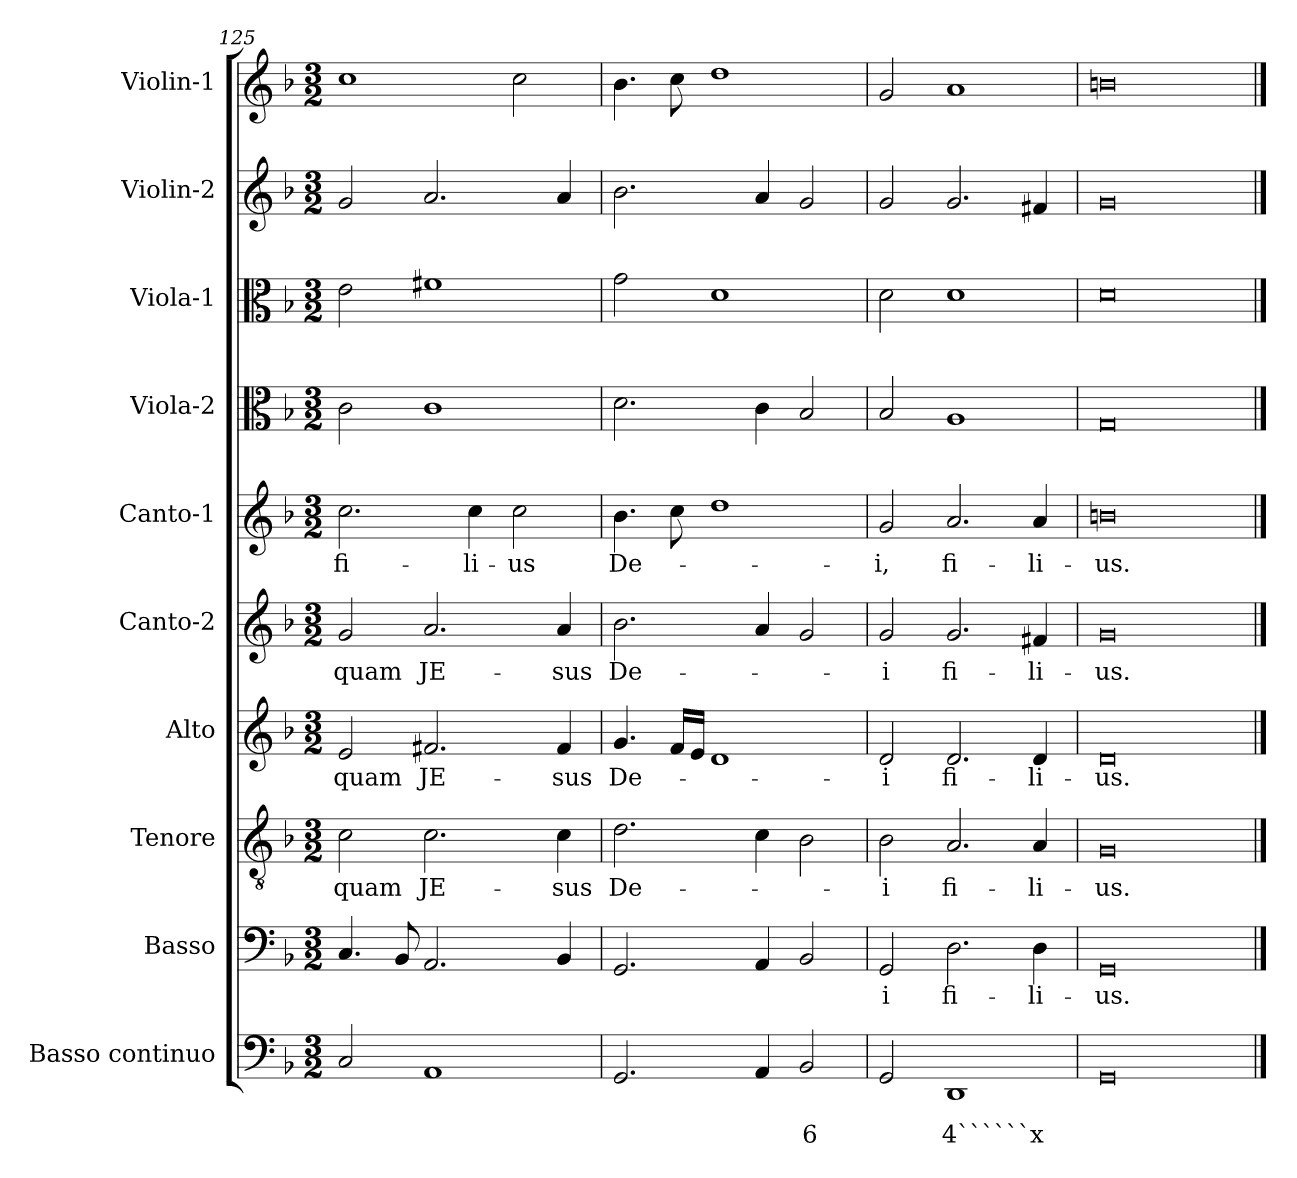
**kern	**text	**text	**kern	**text	**kern	**text	**kern	**text	**kern	**text	**kern	**text	**kern	**kern	**kern	**kern
*part10	*part10	*part10	*part9	*part9	*part8	*part8	*part7	*part7	*part6	*part6	*part5	*part5	*part4	*part3	*part2	*part1
*staff10	*staff10	*staff10	*staff9	*staff9	*staff8	*staff8	*staff7	*staff7	*staff6	*staff6	*staff5	*staff5	*staff4	*staff3	*staff2	*staff1
*I"Basso continuo	*	*	*I"Basso	*	*I"Tenore	*	*I"Alto	*	*I"Canto-2	*	*I"Canto-1	*	*I"Viola-2	*I"Viola-1	*I"Violin-2	*I"Violin-1
*	*	*	*I'B	*	*I'T	*	*I'A	*	*I'C2	*	*I'C1	*	*I'Va2	*I'Va1	*I'Vi2	*I'Vi1
*clefF4	*	*	*clefF4	*	*clefGv2	*	*clefG2	*	*clefG2	*	*clefG2	*	*clefC3	*clefC3	*clefG2	*clefG2
*k[b-]	*	*	*k[b-]	*	*k[b-]	*	*k[b-]	*	*k[b-]	*	*k[b-]	*	*k[b-]	*k[b-]	*k[b-]	*k[b-]
*F:	*	*	*F:	*	*F:	*	*F:	*	*F:	*	*F:	*	*F:	*F:	*F:	*F:
*M3/2	*	*	*M3/2	*	*M3/2	*	*M3/2	*	*M3/2	*	*M3/2	*	*M3/2	*M3/2	*M3/2	*M3/2
=125	=125	=125	=125	=125	=125	=125	=125	=125	=125	=125	=125	=125	=125	=125	=125	=125
!	!	!	!	!	!	!LO:LY:b	!	!LO:LY:b	!	!LO:LY:b	!	!LO:LY:b	!	!	!	!
2C/	.	.	4.C/	.	2c\	quam	2e/	quam	2g/	quam	2.cc\	fi-	2c\	2e\	2g/	1cc
.	.	.	8BB-/	.	.	.	.	.	.	.	.	.	.	.	.	.
!	!	!	!	!	!	!LO:LY:b	!	!LO:LY:b	!	!LO:LY:b	!	!	!	!	!	!
1AA	.	.	2.AA/	.	2.c\	JE-	2.f#X/	JE-	2.a/	JE-	.	.	1c	1f#X	2.a/	.
!	!	!	!	!	!	!	!	!	!	!	!	!LO:LY:b	!	!	!	!
.	.	.	.	.	.	.	.	.	.	.	4cc\	-li-	.	.	.	.
!	!	!	!	!	!	!	!	!	!	!	!	!LO:LY:b	!	!	!	!
.	.	.	.	.	.	.	.	.	.	.	2cc\	-us	.	.	.	2cc\
!	!	!	!	!	!	!LO:LY:b	!	!LO:LY:b	!	!LO:LY:b	!	!	!	!	!	!
.	.	.	4BB-/	.	4c\	-sus	4f#/	-sus	4a/	-sus	.	.	.	.	4a/	.
=126	=126	=126	=126	=126	=126	=126	=126	=126	=126	=126	=126	=126	=126	=126	=126	=126
!	!	!	!	!	!	!LO:LY:b	!	!LO:LY:b	!	!LO:LY:b	!	!LO:LY:b	!	!	!	!
2.GG/	.	.	2.GG/	.	2.d\	De-	4.g/	De-	2.b-\	De-	4.b-\	De-	2.d\	2g\	2.b-\	4.b-\
.	.	.	.	.	.	.	16f/LL	.	.	.	8cc\	.	.	.	.	8cc\
.	.	.	.	.	.	.	16e/JJ	.	.	.	.	.	.	.	.	.
.	.	.	.	.	.	.	1d	.	.	.	1dd	.	.	1d	.	1dd
4AA/	.	.	4AA/	.	4c\	.	.	.	4a/	.	.	.	4c\	.	4a/	.
!	!	!LO:LY:b	!	!	!	!	!	!	!	!	!	!	!	!	!	!
2BB-/	.	6	2BB-/	.	2B-\	.	.	.	2g/	.	.	.	2B-/	.	2g/	.
=127	=127	=127	=127	=127	=127	=127	=127	=127	=127	=127	=127	=127	=127	=127	=127	=127
!	!	!	!	!LO:LY:b	!	!LO:LY:b	!	!LO:LY:b	!	!LO:LY:b	!	!LO:LY:b	!	!	!	!
2GG/	.	.	2GG/	-i	2B-\	-i	2d/	-i	2g/	-i	2g/	-i,	2B-/	2d\	2g/	2g/
!	!	!LO:LY:b	!	!LO:LY:b	!	!LO:LY:b	!	!LO:LY:b	!	!LO:LY:b	!	!LO:LY:b	!	!	!	!
1DD	.	4``````x	2.D\	fi-	2.A/	fi-	2.d/	fi-	2.g/	fi-	2.a/	fi-	1A	1d	2.g/	1a
!	!	!	!	!LO:LY:b	!	!LO:LY:b	!	!LO:LY:b	!	!LO:LY:b	!	!LO:LY:b	!	!	!	!
.	.	.	4D\	-li-	4A/	-li-	4d/	-li-	4f#X/	-li-	4a/	-li-	.	.	4f#X/	.
=128	=128	=128	=128	=128	=128	=128	=128	=128	=128	=128	=128	=128	=128	=128	=128	=128
!	!	!	!	!LO:LY:b	!	!LO:LY:b	!	!LO:LY:b	!	!LO:LY:b	!	!LO:LY:b	!	!	!	!
0GG	.	.	0GG	-us.	0G	-us.	0d	-us.	0g	-us.	0bn	-us.	0G	0d	0g	0bn
==	==	==	==	==	==	==	==	==	==	==	==	==	==	==	==	==
*-	*-	*-	*-	*-	*-	*-	*-	*-	*-	*-	*-	*-	*-	*-	*-	*-
